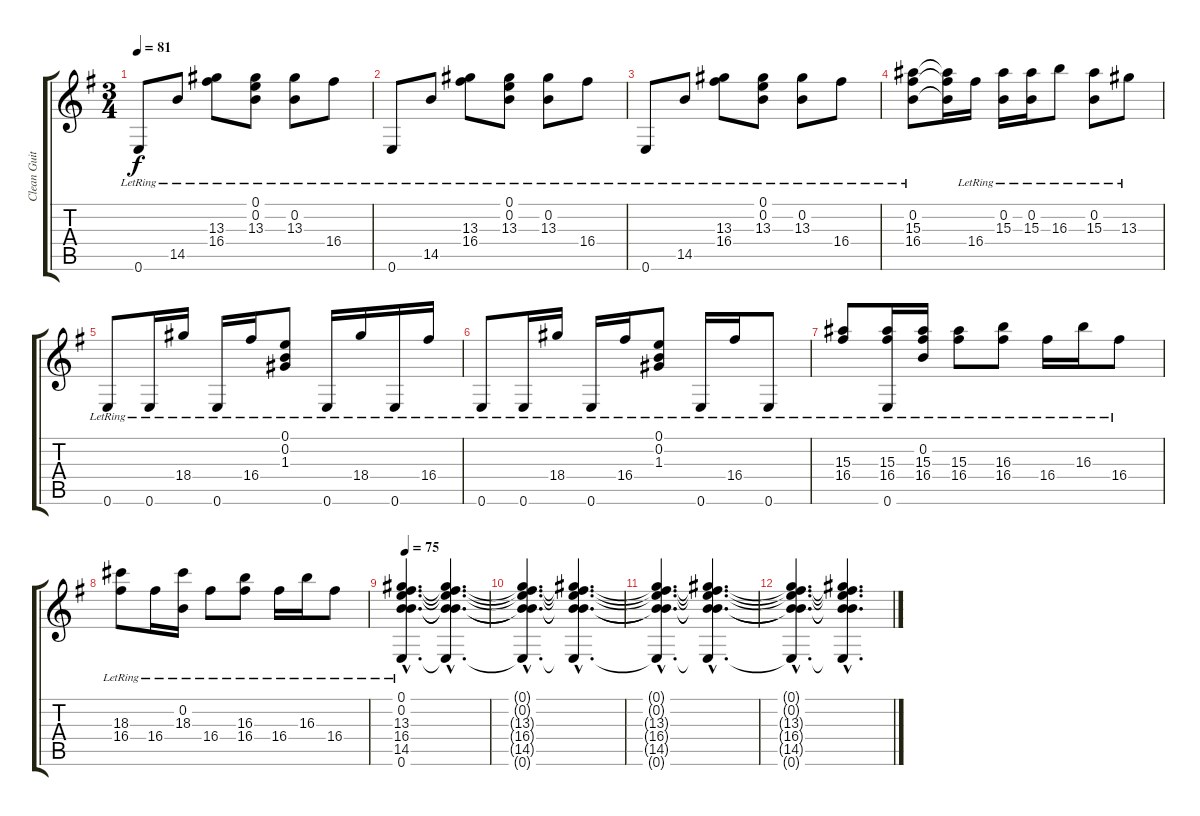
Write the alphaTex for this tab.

\track ("Clean Guitar L" "Clean Guit") {instrument electricguitarjazz}
\staff {score tabs}
\tuning (E4 B3 G3 D3 A2 E2) {hide}
\ts (3 4)
\tempo 81
\clef g2
\ks g
0.6{lr}.8{dy f} 14.5{lr}.8 (13.3{lr} 16.4{lr}).8 (0.1{lr} 0.2{lr} 13.3{lr}).8 (0.2{lr} 13.3{lr}).8 16.4{lr}.8 |
0.6{lr}.8 14.5{lr}.8 (13.3{lr} 16.4{lr}).8 (0.1{lr} 0.2{lr} 13.3{lr}).8 (0.2{lr} 13.3{lr}).8 16.4{lr}.8 |
0.6{lr}.8 14.5{lr}.8 (13.3{lr} 16.4{lr}).8 (0.1{lr} 0.2{lr} 13.3{lr}).8 (0.2{lr} 13.3{lr}).8 16.4{lr}.8 |
(0.2{lr} 15.3{lr} 16.4{lr}).8 (0.2{t} 15.3{t} 16.4{t}).16 16.4{lr}.16 (0.2{lr} 15.3{lr}).16 (0.2{lr} 15.3{lr}).16 16.3{lr}.8 (0.2{lr} 15.3{lr}).8 13.3{lr}.8 |
0.6{lr}.8 0.6{lr}.16 18.4{lr}.16 0.6{lr}.16 16.4{lr}.16 (0.1{lr} 0.2{lr} 1.3{lr}).8 0.6{lr}.16 18.4{lr}.16 0.6{lr}.16 16.4{lr}.16 |
0.6{lr}.8 0.6{lr}.16 18.4{lr}.16 0.6{lr}.16 16.4{lr}.16 (0.1{lr} 0.2{lr} 1.3{lr}).8 0.6{lr}.16 16.4{lr}.16 0.6{lr}.8 |
(15.3{lr} 16.4{lr}).8 (15.3{lr} 16.4{lr} 0.6{lr}).16 (0.2{lr} 15.3{lr} 16.4{lr}).16 (15.3{lr} 16.4{lr}).8 (16.3{lr} 16.4{lr}).8 16.4{lr}.16 16.3{lr}.16 16.4{lr}.8 |
(18.3{lr} 16.4{lr}).8 16.4{lr}.16 (0.2{lr} 18.3{lr}).16 16.4{lr}.8 (16.3{lr} 16.4{lr}).8 16.4{lr}.16 16.3{lr}.16 16.4{lr}.8 |
\tempo 75
(0.1{hac lr} 0.2{hac lr} 13.3{hac lr} 16.4{hac lr} 14.5{hac lr} 0.6{hac lr}).4{d} (0.1{hac t} 0.2{hac t} 13.3{hac t} 16.4{hac t} 14.5{hac t} 0.6{hac t}).4{d} |
(0.1{hac t} 0.2{hac t} 13.3{hac t} 16.4{hac t} 14.5{hac t} 0.6{hac t}).4{d} (0.1{hac t} 0.2{hac t} 13.3{hac t} 16.4{hac t} 14.5{hac t} 0.6{hac t}).4{d} |
(0.1{hac t} 0.2{hac t} 13.3{hac t} 16.4{hac t} 14.5{hac t} 0.6{hac t}).4{d} (0.1{hac t} 0.2{hac t} 13.3{hac t} 16.4{hac t} 14.5{hac t} 0.6{hac t}).4{d} |
(0.1{hac t} 0.2{hac t} 13.3{hac t} 16.4{hac t} 14.5{hac t} 0.6{hac t}).4{d} (0.1{hac t} 0.2{hac t} 13.3{hac t} 16.4{hac t} 14.5{hac t} 0.6{hac t}).4{d}
